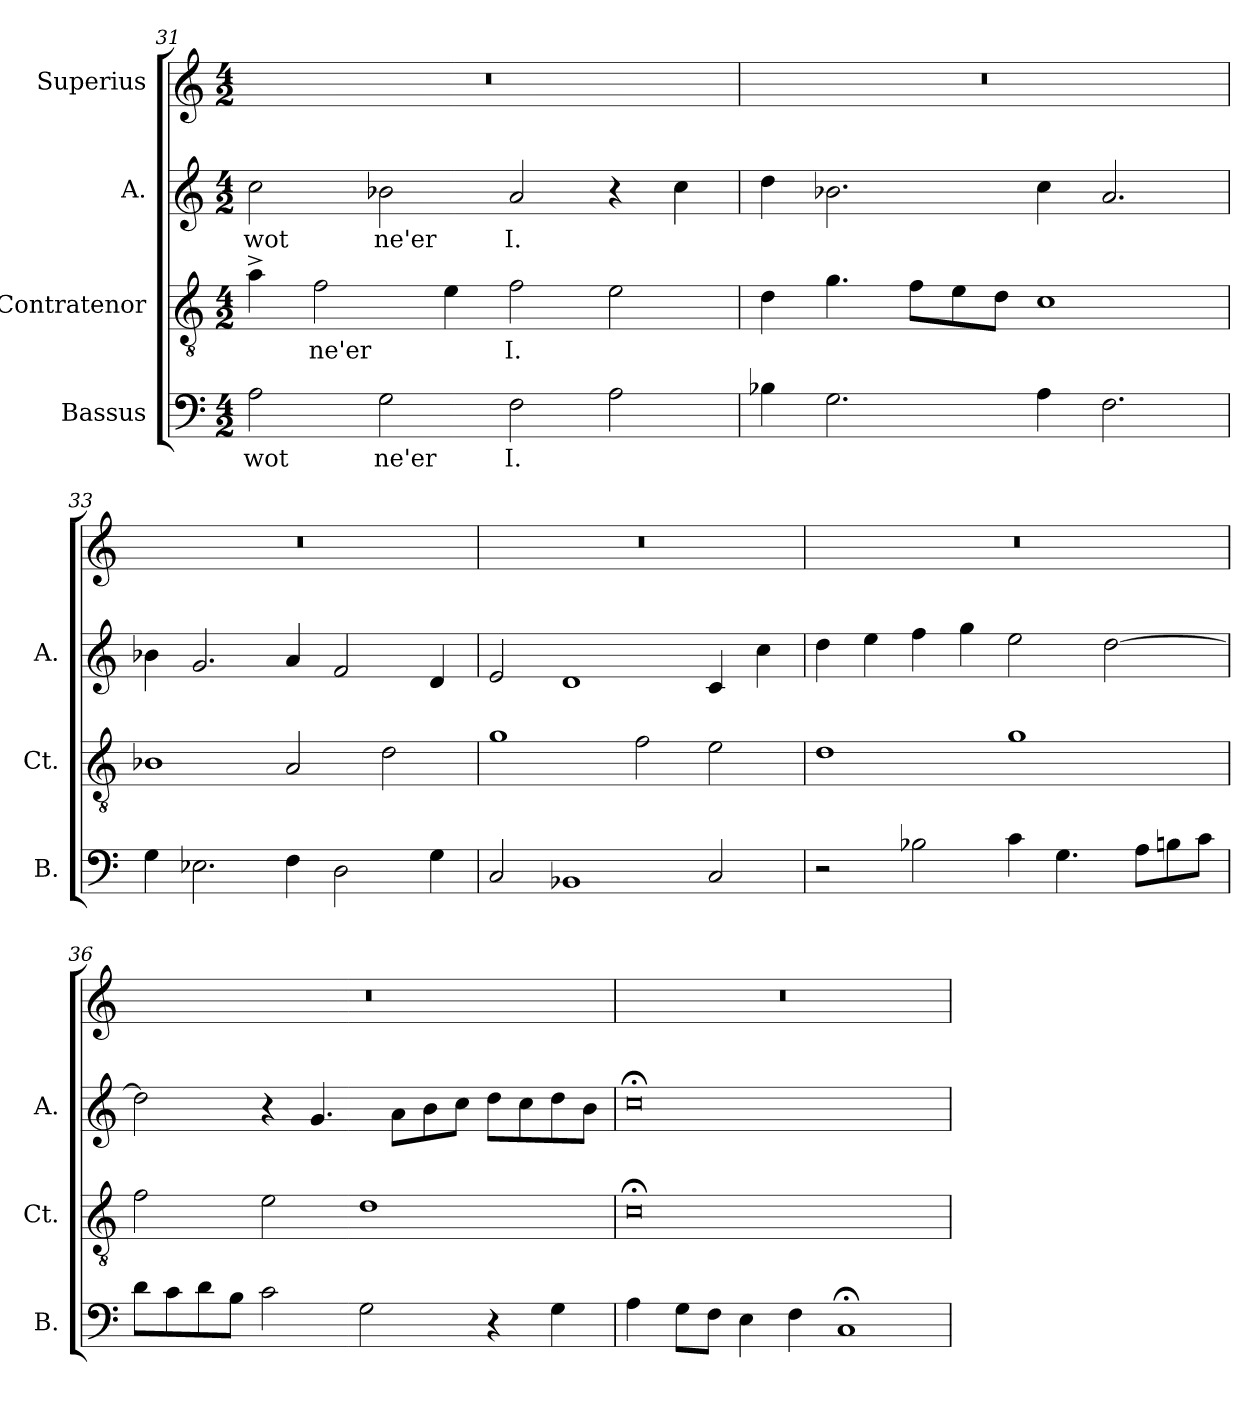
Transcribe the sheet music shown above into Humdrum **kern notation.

**kern	**text	**kern	**text	**kern	**text	**kern
*part4	*part4	*part3	*part3	*part2	*part2	*part1
*staff4	*staff4	*staff3	*staff3	*staff2	*staff2	*staff1
*I"Bassus	*	*I"Contratenor	*	*I"A.	*	*I"Superius
*I'B.	*	*I'Ct.	*	*I'A.	*	*
*clefF4	*	*clefGv2	*	*clefG2	*	*clefG2
*k[]	*	*k[]	*	*k[]	*	*k[]
*C:	*	*C:	*	*C:	*	*C:
*M4/2	*	*M4/2	*	*M4/2	*	*M4/2
=31	=31	=31	=31	=31	=31	=31
!	!LO:LY:b	!	!	!	!LO:LY:b	!
2A\	wot	4a^>\	.	2cc\	wot	0r
!	!	!	!LO:LY:b	!	!	!
.	.	2f\	ne'er	.	.	.
!	!LO:LY:b	!	!	!	!LO:LY:b	!
2G\	ne'er	.	.	2b-\	ne'er	.
.	.	4e\	.	.	.	.
!	!LO:LY:b	!	!LO:LY:b	!	!LO:LY:b	!
2F\	I.	2f\	I.	2a/	I.	.
2A\	.	2e\	.	4r	.	.
.	.	.	.	4cc\	.	.
=32	=32	=32	=32	=32	=32	=32
4B-X\	.	4d\	.	4dd\	.	0r
2.G\	.	4.g\	.	2.b-\	.	.
.	.	8f\L	.	.	.	.
.	.	8e\	.	.	.	.
.	.	8d\J	.	.	.	.
4A\	.	1c	.	4cc\	.	.
2.F\	.	.	.	2.a/	.	.
!!LO:LB:g=z
=33	=33	=33	=33	=33	=33	=33
4G\	.	1B-	.	4b-\	.	0r
2.E-X\	.	.	.	2.g/	.	.
4F\	.	2A/	.	4a/	.	.
2D\	.	.	.	2f/	.	.
.	.	2d\	.	.	.	.
4G\	.	.	.	4d/	.	.
=34	=34	=34	=34	=34	=34	=34
2C/	.	1g	.	2e/	.	0r
1BB-X	.	.	.	1d	.	.
.	.	2f\	.	.	.	.
2C/	.	2e\	.	4c/	.	.
.	.	.	.	4cc\	.	.
=35	=35	=35	=35	=35	=35	=35
2r	.	1d	.	4dd\	.	0r
.	.	.	.	4ee\	.	.
2B-X\	.	.	.	4ff\	.	.
.	.	.	.	4gg\	.	.
4c\	.	1g	.	2ee\	.	.
4.G\	.	.	.	.	.	.
.	.	.	.	[>2dd\	.	.
8A\L	.	.	.	.	.	.
8B\	.	.	.	.	.	.
8c\J	.	.	.	.	.	.
=36	=36	=36	=36	=36	=36	=36
8d\L	.	2f\	.	2dd\]	.	0r
8c\	.	.	.	.	.	.
8d\	.	.	.	.	.	.
8B\J	.	.	.	.	.	.
2c\	.	2e\	.	4r	.	.
.	.	.	.	4.g/	.	.
2G\	.	1d	.	.	.	.
.	.	.	.	8a\L	.	.
.	.	.	.	8b\	.	.
.	.	.	.	8cc\J	.	.
4r	.	.	.	8dd\L	.	.
.	.	.	.	8cc\	.	.
4G\	.	.	.	8dd\	.	.
.	.	.	.	8b\J	.	.
=37	=37	=37	=37	=37	=37	=37
4A\	.	0c;<	.	0cc;<	.	0r
8G\L	.	.	.	.	.	.
8F\J	.	.	.	.	.	.
4E\	.	.	.	.	.	.
4F\	.	.	.	.	.	.
1C;	.	.	.	.	.	.
=	=	=	=	=	=	=
*-	*-	*-	*-	*-	*-	*-
